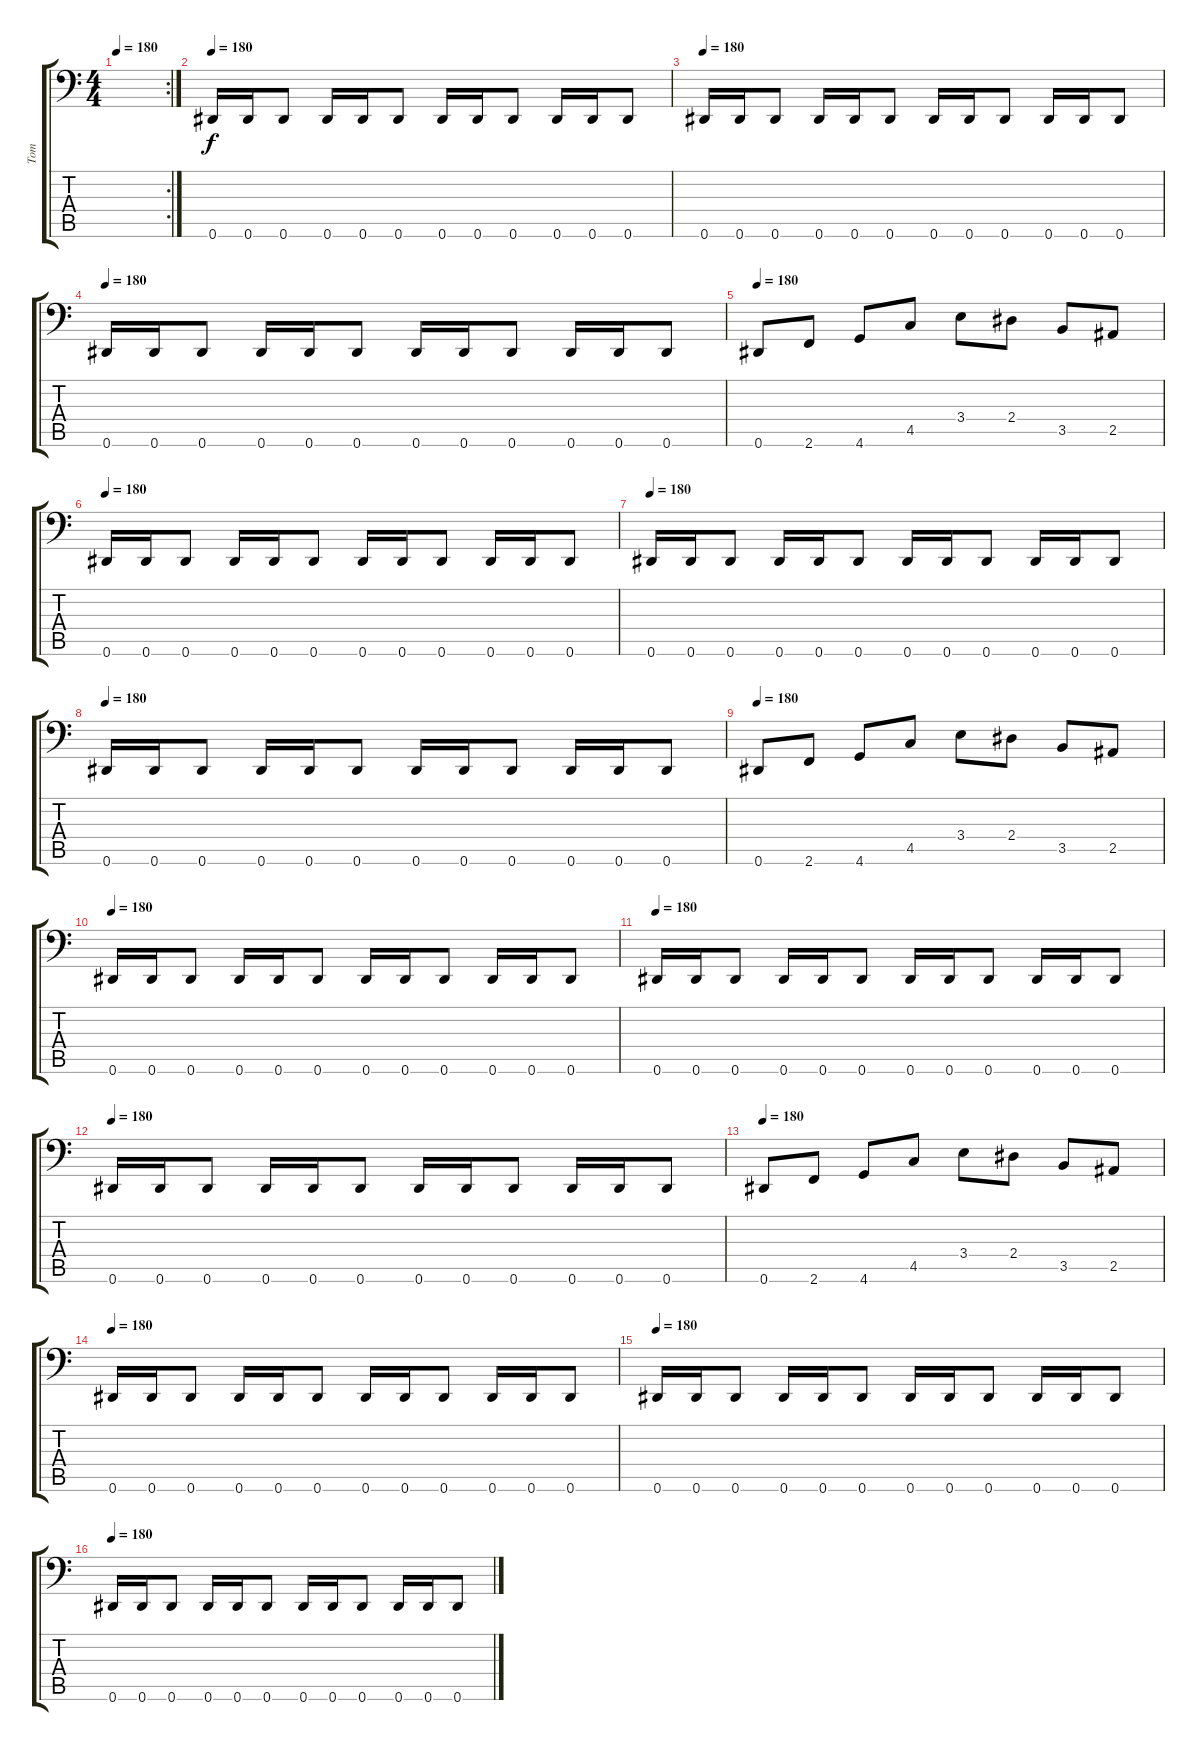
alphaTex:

\track ("Tom" "Tom") {instrument electricbasspick}
\staff {score tabs}
\tuning (Eb3 Bb2 Gb2 Db2 Ab1 Eb1) {hide}
\rc 2
\ts (4 4)
\tempo 180
\clef f4
\ks c
|
\tempo 180
0.6.16 0.6.16 0.6.8 0.6.16 0.6.16 0.6.8 0.6.16 0.6.16 0.6.8 0.6.16 0.6.16 0.6.8 |
\tempo 180
0.6.16 0.6.16 0.6.8 0.6.16 0.6.16 0.6.8 0.6.16 0.6.16 0.6.8 0.6.16 0.6.16 0.6.8 |
\tempo 180
0.6.16 0.6.16 0.6.8 0.6.16 0.6.16 0.6.8 0.6.16 0.6.16 0.6.8 0.6.16 0.6.16 0.6.8 |
\tempo 180
0.6.8 2.6.8 4.6.8 4.5.8 3.4.8 2.4.8 3.5.8 2.5.8 |
\tempo 180
0.6.16 0.6.16 0.6.8 0.6.16 0.6.16 0.6.8 0.6.16 0.6.16 0.6.8 0.6.16 0.6.16 0.6.8 |
\tempo 180
0.6.16 0.6.16 0.6.8 0.6.16 0.6.16 0.6.8 0.6.16 0.6.16 0.6.8 0.6.16 0.6.16 0.6.8 |
\tempo 180
0.6.16 0.6.16 0.6.8 0.6.16 0.6.16 0.6.8 0.6.16 0.6.16 0.6.8 0.6.16 0.6.16 0.6.8 |
\tempo 180
0.6.8 2.6.8 4.6.8 4.5.8 3.4.8 2.4.8 3.5.8 2.5.8 |
\tempo 180
0.6.16 0.6.16 0.6.8 0.6.16 0.6.16 0.6.8 0.6.16 0.6.16 0.6.8 0.6.16 0.6.16 0.6.8 |
\tempo 180
0.6.16 0.6.16 0.6.8 0.6.16 0.6.16 0.6.8 0.6.16 0.6.16 0.6.8 0.6.16 0.6.16 0.6.8 |
\tempo 180
0.6.16 0.6.16 0.6.8 0.6.16 0.6.16 0.6.8 0.6.16 0.6.16 0.6.8 0.6.16 0.6.16 0.6.8 |
\tempo 180
0.6.8 2.6.8 4.6.8 4.5.8 3.4.8 2.4.8 3.5.8 2.5.8 |
\tempo 180
0.6.16 0.6.16 0.6.8 0.6.16 0.6.16 0.6.8 0.6.16 0.6.16 0.6.8 0.6.16 0.6.16 0.6.8 |
\tempo 180
0.6.16 0.6.16 0.6.8 0.6.16 0.6.16 0.6.8 0.6.16 0.6.16 0.6.8 0.6.16 0.6.16 0.6.8 |
\tempo 180
0.6.16 0.6.16 0.6.8 0.6.16 0.6.16 0.6.8 0.6.16 0.6.16 0.6.8 0.6.16 0.6.16 0.6.8
